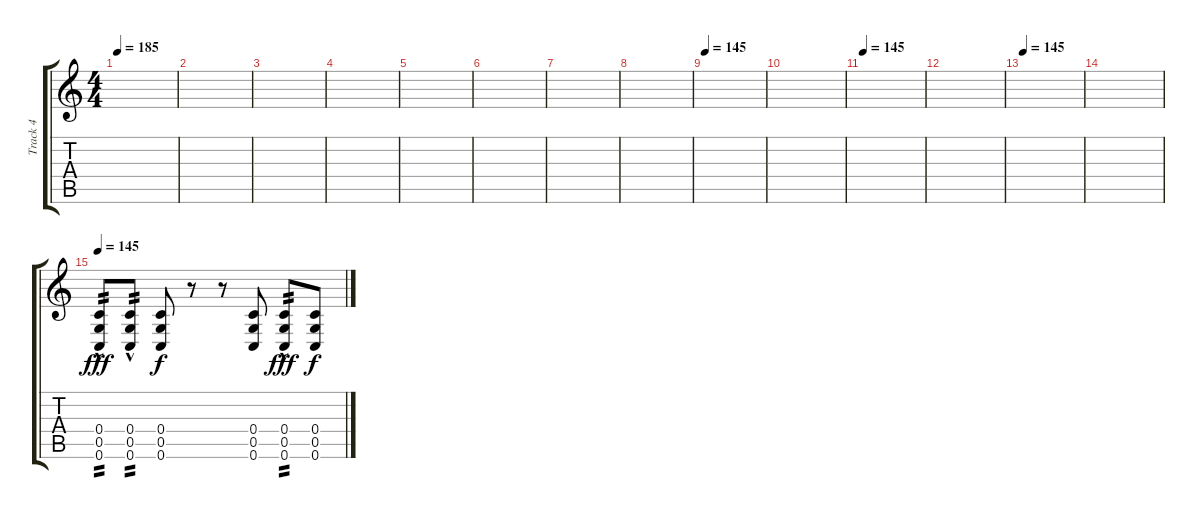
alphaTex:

\track ("Track 4" "Track 4") {instrument overdrivenguitar}
\staff {score tabs}
\tuning (D4 A3 F3 C3 G2 C2) {hide}
\ts (4 4)
\tempo 185
\clef g2
\ks c
|
|
|
|
|
|
|
|
\tempo 145
|
|
\tempo 145
|
|
\tempo 145
|
|
\tempo 145
(0.4{hac} 0.5{hac} 0.6{hac}).8{tp 2 dy fff} (0.4{hac} 0.5{hac} 0.6{hac}).8{tp 2} (0.4 0.5 0.6).8{dy f} r.8 r.8 (0.4 0.5 0.6).8 (0.4{hac} 0.5{hac} 0.6{hac}).8{tp 2 dy fff} (0.4 0.5 0.6).8{dy f}
